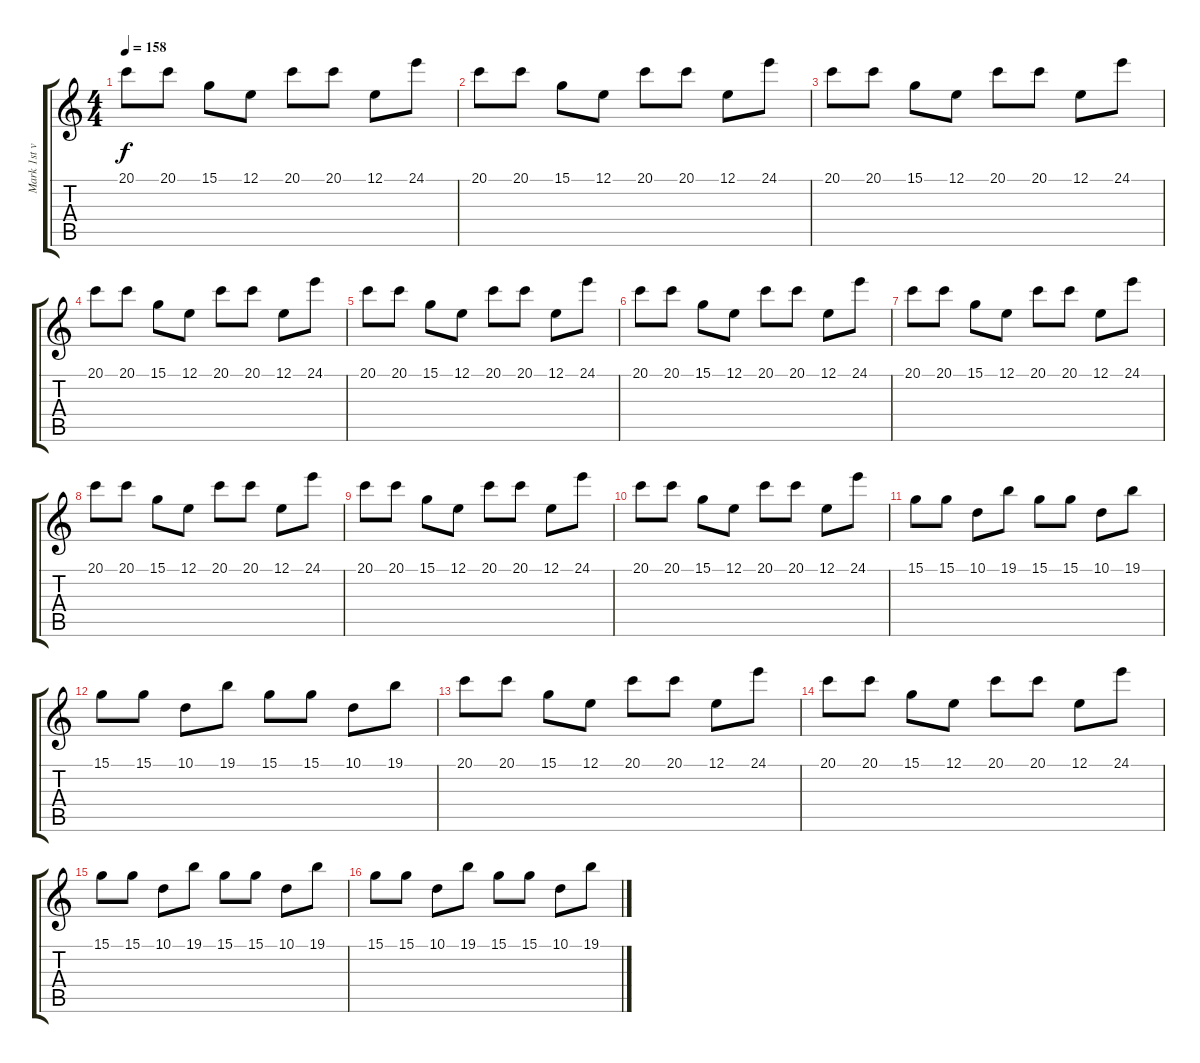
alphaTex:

\track ("Mark 1st voice sinthetiser" "Mark 1st v") {instrument lead1square}
\staff {score tabs}
\tuning (E4 B3 G3 D3 A2 E2) {hide}
\ts (4 4)
\tempo 158
\clef g2
\ks c
20.1.8{dy f instrument lead1square} 20.1.8 15.1.8 12.1.8 20.1.8 20.1.8 12.1.8 24.1.8 |
20.1.8 20.1.8 15.1.8 12.1.8 20.1.8 20.1.8 12.1.8 24.1.8 |
20.1.8 20.1.8 15.1.8 12.1.8 20.1.8 20.1.8 12.1.8 24.1.8 |
20.1.8 20.1.8 15.1.8 12.1.8 20.1.8 20.1.8 12.1.8 24.1.8 |
20.1.8 20.1.8 15.1.8 12.1.8 20.1.8 20.1.8 12.1.8 24.1.8 |
20.1.8 20.1.8 15.1.8 12.1.8 20.1.8 20.1.8 12.1.8 24.1.8 |
20.1.8 20.1.8 15.1.8 12.1.8 20.1.8 20.1.8 12.1.8 24.1.8 |
20.1.8 20.1.8 15.1.8 12.1.8 20.1.8 20.1.8 12.1.8 24.1.8 |
20.1.8 20.1.8 15.1.8 12.1.8 20.1.8 20.1.8 12.1.8 24.1.8 |
20.1.8 20.1.8 15.1.8 12.1.8 20.1.8 20.1.8 12.1.8 24.1.8 |
15.1.8 15.1.8 10.1.8 19.1.8 15.1.8 15.1.8 10.1.8 19.1.8 |
15.1.8 15.1.8 10.1.8 19.1.8 15.1.8 15.1.8 10.1.8 19.1.8 |
20.1.8 20.1.8 15.1.8 12.1.8 20.1.8 20.1.8 12.1.8 24.1.8 |
20.1.8 20.1.8 15.1.8 12.1.8 20.1.8 20.1.8 12.1.8 24.1.8 |
15.1.8 15.1.8 10.1.8 19.1.8 15.1.8 15.1.8 10.1.8 19.1.8 |
15.1.8 15.1.8 10.1.8 19.1.8 15.1.8 15.1.8 10.1.8 19.1.8
